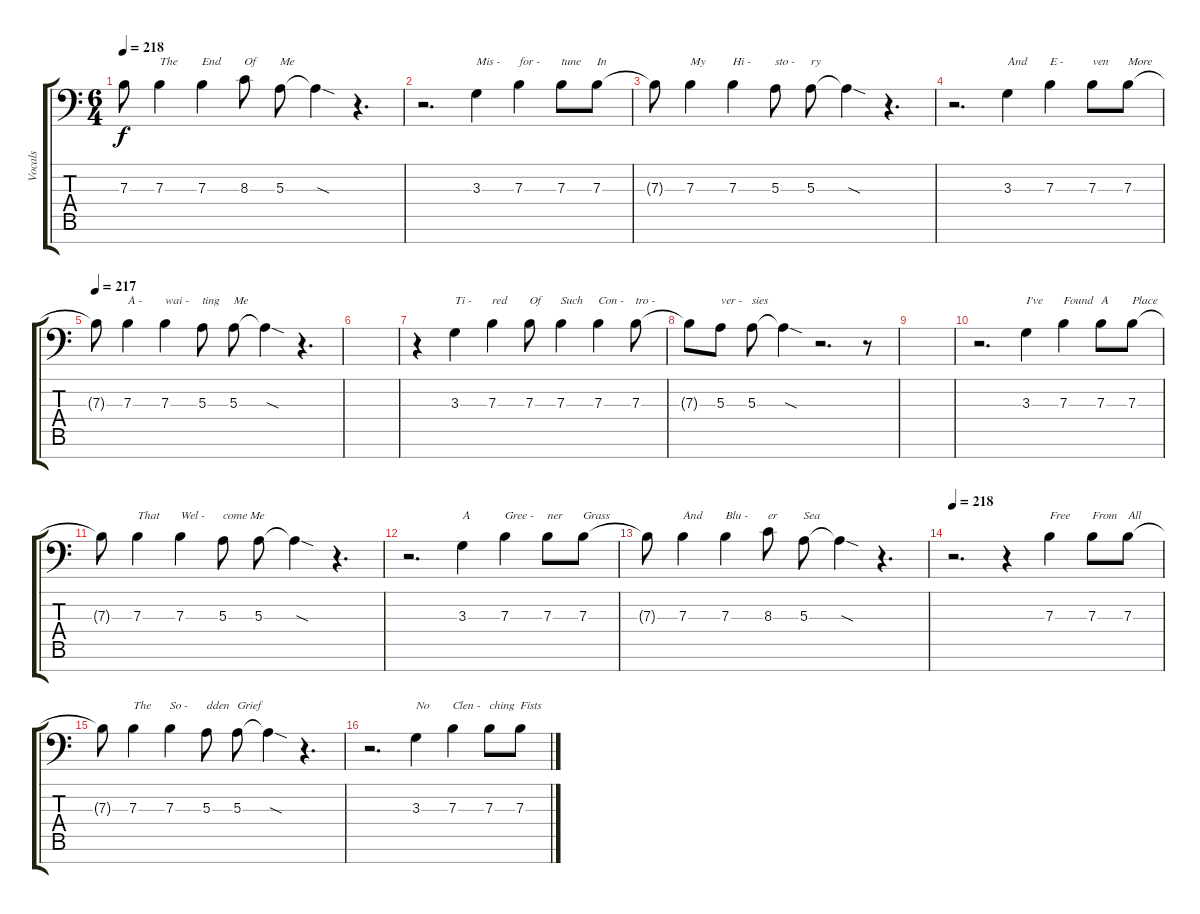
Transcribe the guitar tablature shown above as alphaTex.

\track ("Vocals" "Vocals") {instrument bassoon}
\staff {score tabs}
\tuning (D4 A3 E3 D3 A2 E2 A1) {hide}
\ts (6 4)
\tempo 218
\clef f4
\ks c
7.3{t}.8{dy f} 7.3.4{txt "The"} 7.3.4{txt "End"} 8.3.8{txt "Of"} 5.3.8{txt "Me"} 5.3{sod t}.4 r.4{d} |
r.2{d} 3.3.4{txt "Mis - "} 7.3.4{txt "for - "} 7.3.8{txt "tune "} 7.3.8{txt "In"} |
7.3{t}.8 7.3.4{txt "My"} 7.3.4{txt "Hi - "} 5.3.8{txt "sto - "} 5.3.8{txt "ry"} 5.3{sod t}.4 r.4{d} |
r.2{d} 3.3.4{txt "And"} 7.3.4{txt "E - "} 7.3.8{txt "ven"} 7.3.8{txt "More"} |
\tempo 217
7.3{t}.8 7.3.4{txt "A - "} 7.3.4{txt "wai - "} 5.3.8{txt "ting"} 5.3.8{txt "Me"} 5.3{sod t}.4 r.4{d} |
|
r.4 3.3.4{txt "Ti - "} 7.3.4{txt "red"} 7.3.8{txt "Of"} 7.3.4{txt "Such"} 7.3.4{txt "Con - "} 7.3.8{txt "tro -"} |
7.3{t}.8 5.3.8{txt "ver - "} 5.3.8{txt "sies"} 5.3{sod t}.4 r.2{d} r.8 |
|
r.2{d} 3.3.4{txt "I've"} 7.3.4{txt "Found"} 7.3.8{txt "A"} 7.3.8{txt "Place"} |
7.3{t}.8 7.3.4{txt "That"} 7.3.4{txt "Wel - "} 5.3.8{txt "come Me"} 5.3.8 5.3{sod t}.4 r.4{d} |
r.2{d} 3.3.4{txt "A"} 7.3.4{txt "Gree - "} 7.3.8{txt "ner"} 7.3.8{txt "Grass"} |
7.3{t}.8 7.3.4{txt "And"} 7.3.4{txt "Blu - "} 8.3.8{txt "er"} 5.3.8{txt "Sea"} 5.3{sod t}.4 r.4{d} |
\tempo 218
r.2{d} r.4 7.3.4{txt "Free"} 7.3.8{txt "From"} 7.3.8{txt "All"} |
7.3{t}.8 7.3.4{txt "The"} 7.3.4{txt "So - "} 5.3.8{txt "dden"} 5.3.8{txt "Grief"} 5.3{sod t}.4 r.4{d} |
r.2{d} 3.3.4{txt "No"} 7.3.4{txt "Clen - "} 7.3.8{txt "ching"} 7.3.8{txt "Fists"}
